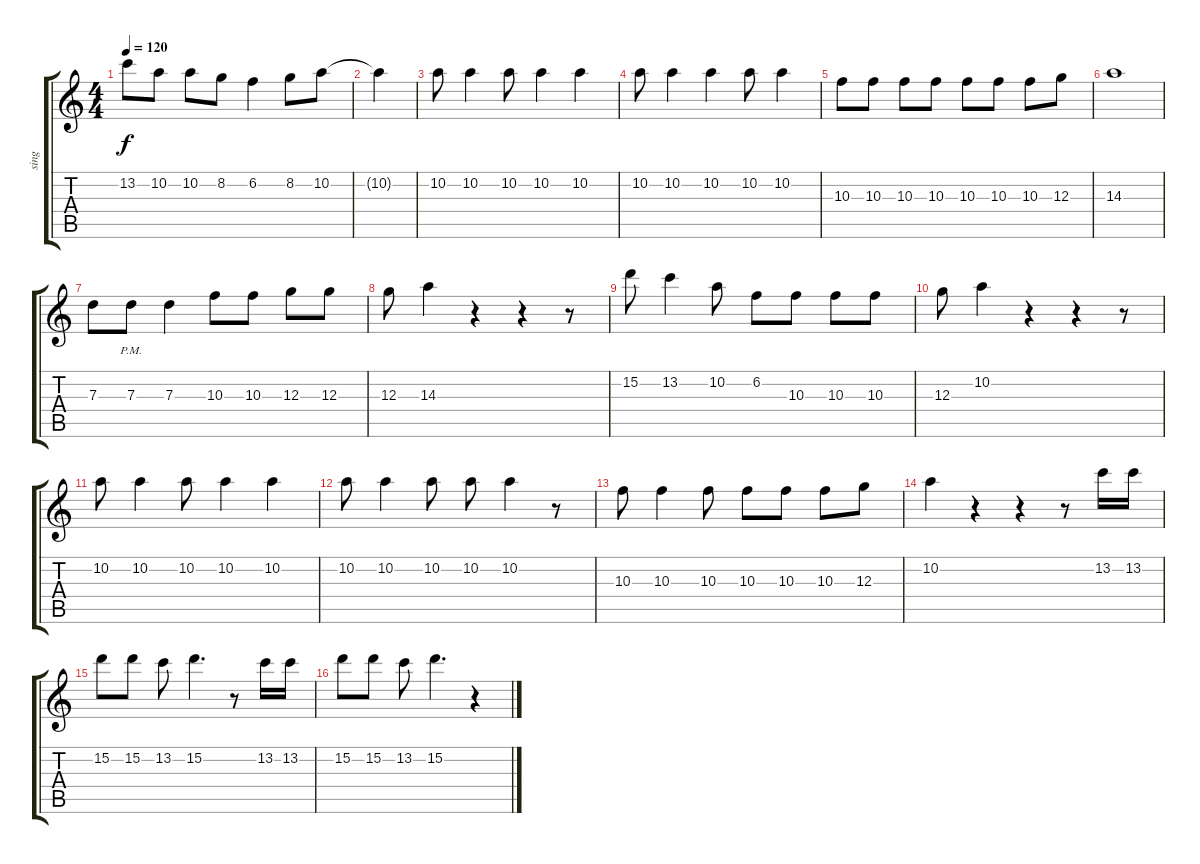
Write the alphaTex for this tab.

\track ("sing" "sing") {instrument acousticguitarnylon}
\staff {score tabs}
\tuning (E4 B3 G3 D3 A2 E2) {hide}
\ts (4 4)
\tempo 120
\clef g2
\ks c
13.2.8{dy f} 10.2.8 10.2.8 8.2.8 6.2.4 8.2.8 10.2.8 |
10.2{t}.4 |
10.2.8 10.2.4 10.2.8 10.2.4 10.2.4 |
10.2.8 10.2.4 10.2.4 10.2.8 10.2.4 |
10.3.8 10.3.8 10.3.8 10.3.8 10.3.8 10.3.8 10.3.8 12.3.8 |
14.3.1 |
7.3.8 7.3{pm}.8 7.3.4 10.3.8 10.3.8 12.3.8 12.3.8 |
12.3.8 14.3.4 r.4 r.4 r.8 |
15.2.8 13.2.4 10.2.8 6.2.8 10.3.8 10.3.8 10.3.8 |
12.3.8 10.2.4 r.4 r.4 r.8 |
10.2.8 10.2.4 10.2.8 10.2.4 10.2.4 |
10.2.8 10.2.4 10.2.8 10.2.8 10.2.4 r.8 |
10.3.8 10.3.4 10.3.8 10.3.8 10.3.8 10.3.8 12.3.8 |
10.2.4 r.4 r.4 r.8 13.2.16 13.2.16 |
15.2.8 15.2.8 13.2.8 15.2.4{d} r.8 13.2.16 13.2.16 |
15.2.8 15.2.8 13.2.8 15.2.4{d} r.4
